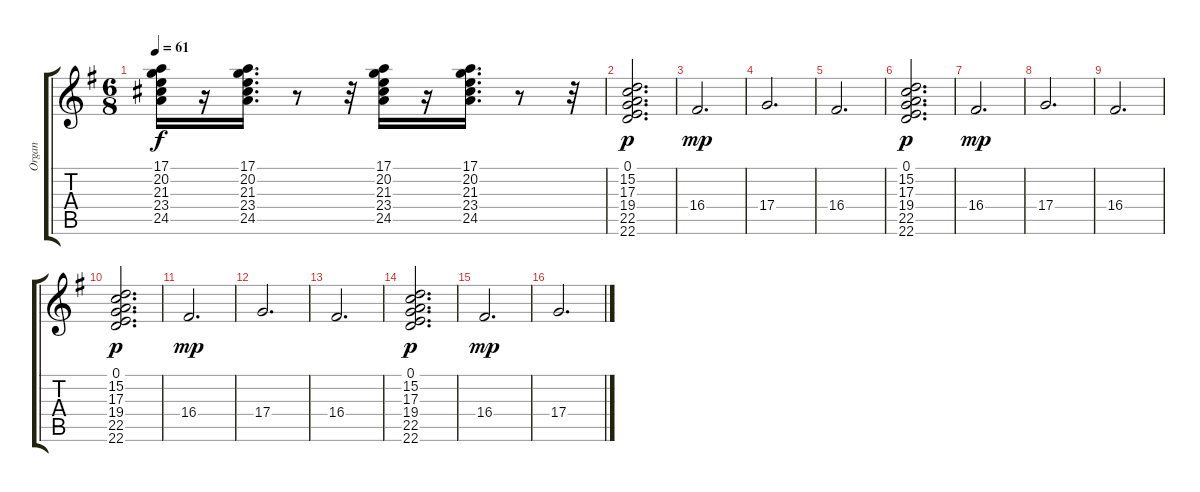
\track ("Organ" "Organ") {instrument percussiveorgan}
\staff {score tabs}
\tuning (E4 B3 G3 D3 A2 E2) {hide}
\ts (6 8)
\tempo 61
\clef g2
\ks g
(17.1 20.2 21.3 23.4 24.5).16{dy f} r.16 (17.1 20.2 21.3 23.4 24.5).16{d} r.8 r.32 (17.1 20.2 21.3 23.4 24.5).16 r.16 (17.1 20.2 21.3 23.4 24.5).16{d} r.8 r.32 |
(0.1 15.2 17.3 19.4 22.5 22.6).2{d dy p} |
16.4.2{d dy mp} |
17.4.2{d} |
16.4.2{d} |
(0.1 15.2 17.3 19.4 22.5 22.6).2{d dy p} |
16.4.2{d dy mp} |
17.4.2{d} |
16.4.2{d} |
(0.1 15.2 17.3 19.4 22.5 22.6).2{d dy p} |
16.4.2{d dy mp} |
17.4.2{d} |
16.4.2{d} |
(0.1 15.2 17.3 19.4 22.5 22.6).2{d dy p} |
16.4.2{d dy mp} |
17.4.2{d}
